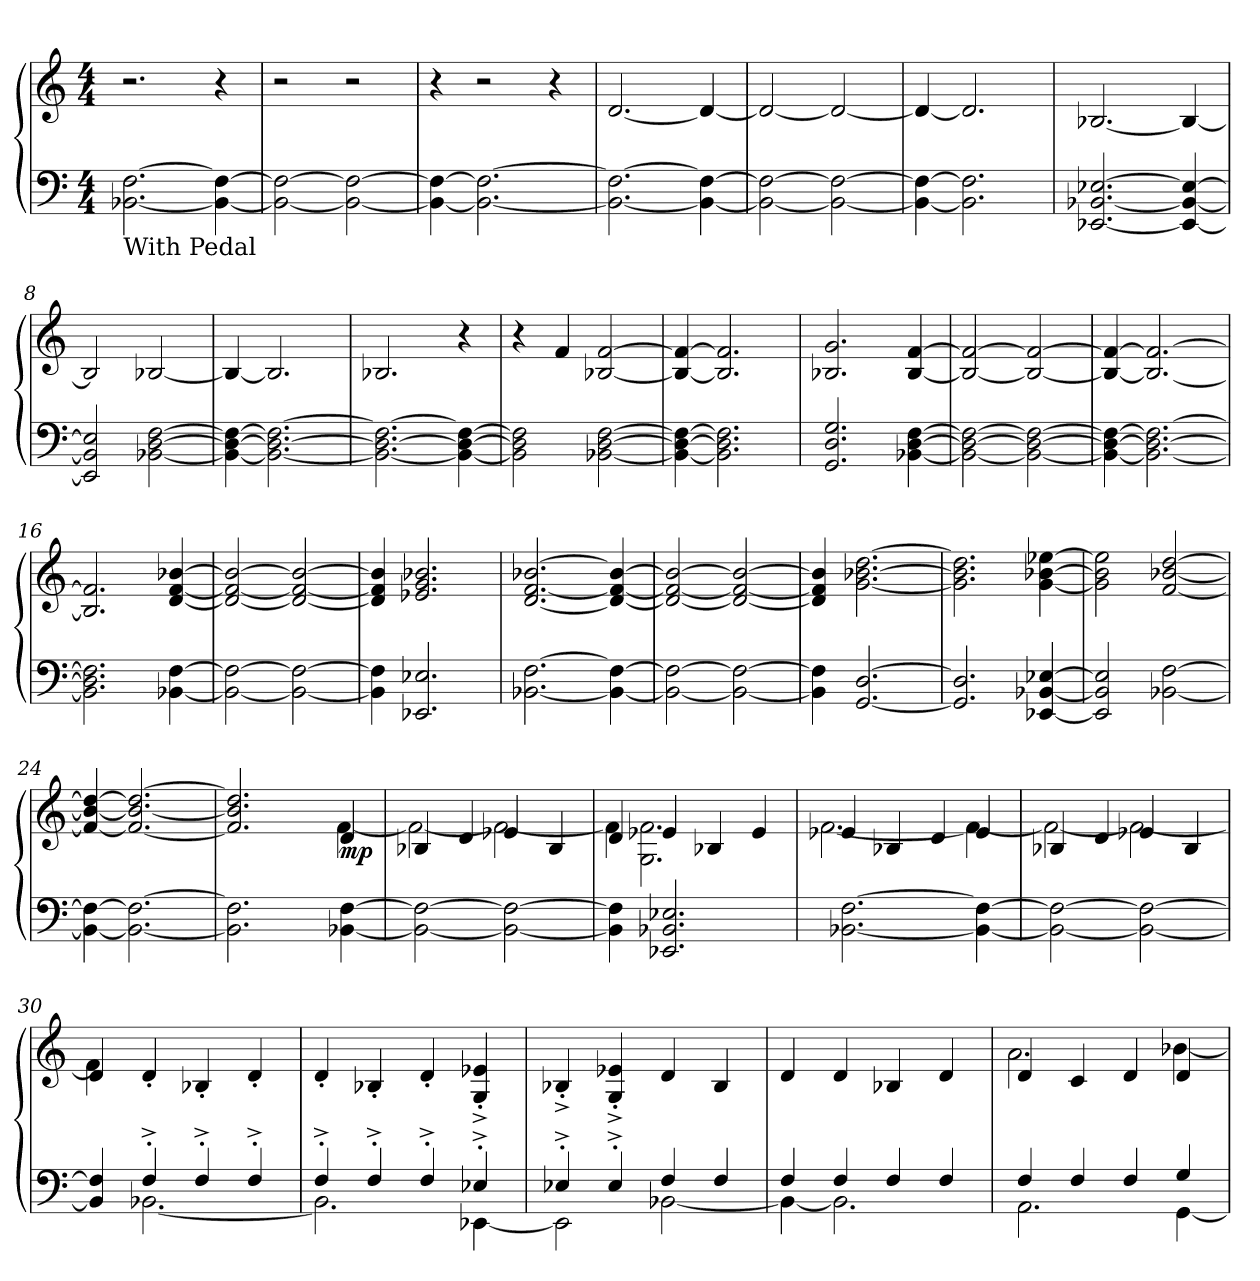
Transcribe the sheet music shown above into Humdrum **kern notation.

**kern	**kern	**dynam
*part1	*part1	*part1
*staff2	*staff1	*staff1/2
*clefF4	*clefG2	*
*k[]	*k[]	*
*M4/4	*M4/4	*
=1	=1	=1
!LO:TX:b:t=With Pedal	!	!
!	!	!LO:DY:a
[2.BB-X\ [2.F\	2.r	M.M. = 80
4BB-_\ 4F_\	4r	.
=2	=2	=2
2BB-_\ 2F_\	2r	.
2BB-_\ 2F_\	2r	.
=3	=3	=3
4BB-_\ 4F_\	4r	.
2.BB-_\ 2.F_\	2r	.
.	4r	.
=4	=4	=4
2.BB-_\ 2.F_\	[2.d/	.
4BB-_\ 4F_\	4d/_	.
=5	=5	=5
2BB-_\ 2F_\	2d/_	.
2BB-_\ 2F_\	2d/_	.
=6	=6	=6
4BB-_\ 4F_\	4d/_	.
2.BB-]\ 2.F]\	2.d/]	.
=7	=7	=7
[2.EE-X/ [2.BB-X/ [2.E-X/	[2.B-X/	.
4EE-_/ 4BB-_/ 4E-_/	4B-/_	.
=8	=8	=8
2EE-]/ 2BB-]/ 2E-]/	2B-/]	.
[2BB-X\ [2D\ [2F\	[2B-X/	.
=9	=9	=9
4BB-_\ 4D_\ 4F_\	4B-/_	.
2.BB-_\ 2.D_\ 2.F_\	2.B-/]	.
!!LO:LB:g=z
=10	=10	=10
2.BB-_\ 2.D_\ 2.F_\	2.B-X/	.
4BB-_\ 4D_\ 4F_\	4r	.
=11	=11	=11
2BB-]\ 2D]\ 2F]\	4r	.
.	4f/	.
[2BB-X\ [2D\ [2F\	[2B-X/ [2f/	.
=12	=12	=12
4BB-_\ 4D_\ 4F_\	4B-_/ 4f_/	.
2.BB-]\ 2.D]\ 2.F]\	2.B-]/ 2.f]/	.
=13	=13	=13
2.GG/ 2.D/ 2.G/	2.B-X/ 2.g/	.
[4BB-X\ [4D\ [4F\	[4B-/ [4f/	.
=14	=14	=14
2BB-_\ 2D_\ 2F_\	2B-_/ 2f_/	.
2BB-_\ 2D_\ 2F_\	2B-_/ 2f_/	.
=15	=15	=15
4BB-_\ 4D_\ 4F_\	4B-_/ 4f_/	.
2.BB-_\ 2.D_\ 2.F_\	2.B-_/ 2.f_/	.
=16	=16	=16
2.BB-]\ 2.D]\ 2.F]\	2.B-]/ 2.f]/	.
[4BB-X\ [4F\	[4d/ [4f/ [4b-X/	.
=17	=17	=17
2BB-_\ 2F_\	2d_/ 2f_/ 2b-_/	.
2BB-_\ 2F_\	2d_/ 2f_/ 2b-_/	.
=18	=18	=18
4BB-]\ 4F]\	4d]/ 4f]/ 4b-]/	.
2.EE-X/ 2.E-X/	2.e-X/ 2.g/ 2.b-X/	.
=19	=19	=19
[2.BB-X\ [2.F\	[2.d/ [2.f/ [2.b-X/	.
4BB-_\ 4F_\	4d_/ 4f_/ 4b-_/	.
!!LO:LB:g=z
=20	=20	=20
2BB-_\ 2F_\	2d_/ 2f_/ 2b-_/	.
2BB-_\ 2F_\	2d_/ 2f_/ 2b-_/	.
=21	=21	=21
4BB-]\ 4F]\	4d]/ 4f]/ 4b-]/	.
[2.GG/ [2.D/	[2.g\ [2.b-X\ [2.dd\	.
=22	=22	=22
2.GG]/ 2.D]/	2.g]\ 2.b-]\ 2.dd]\	.
[4EE-X/ [4BB-X/ [4E-X/	[4g\ [4b-X\ [4ee-X\	.
=23	=23	=23
2EE-]/ 2BB-]/ 2E-]/	2g]\ 2b-]\ 2ee-]\	.
[2BB-X\ [2F\	[2f/ [2b-X/ [2dd/	.
=24	=24	=24
4BB-_\ 4F_\	4f_/ 4b-_/ 4dd_/	.
2.BB-_\ 2.F_\	2.f_/ 2.b-_/ 2.dd_/	.
=25	=25	=25
*	*^	*
2.BB-]\ 2.F]\	2.f]/ 2.b-]/ 2.dd]/	2ryy	.
.	.	4ryy	.
!	!	!	!LO:DY:b
[4BB-X\ [4F\	4d/	[4f\	mp
=26	=26	=26	=26
2BB-_\ 2F_\	4B-X/	2f\_	.
.	4d/	.	.
2BB-_\ 2F_\	4e-X/	2f\_	.
.	4B-/	.	.
=27	=27	=27	=27
4BB-]\ 4F]\	4d/	4f\]	.
2.EE-X/ 2.BB-X/ 2.E-X/	4e-X/	2.G\ 2.f\	.
.	4B-X/	.	.
.	4e-/	.	.
!!LO:LB:g=z	!!
=28	=28	=28	=28
[2.BB-X\ [2.F\	4e-X/	[2.f\	.
.	4B-X/	.	.
.	4d/	.	.
4BB-_\ 4F_\	4e-/	4f\_	.
=29	=29	=29	=29
2BB-_\ 2F_\	4B-X/	2f\_	.
.	4d/	.	.
2BB-_\ 2F_\	4e-X/	2f\_	.
.	4B-/	.	.
=30	=30	=30	=30
*^	*	*	*
4BB-]/ 4F]/	4ryy	4d/	4f\]	.
4F^'/	[2.BB-X\	4d'/	2.ryy	.
4F^'/	.	4B-X'/	.	.
4F^'/	.	4d'/	.	.
*	*	*v	*v	*
=31	=31	=31	=31
4F^'/	2.BB-\]	4d'/	.
4F^'/	.	4B-X'/	.
4F^'/	.	4d'/	.
4E-X^'/	[4EE-X\	4G^'/ 4e-X^'/	.
=32	=32	=32	=32
4E-X^'/	2EE-\]	4B-X^'/	.
4E-^'/	.	4G^'/ 4e-X^'/	.
4F/	[2BB-X\	4d/	.
4F/	.	4B-/	.
=33	=33	=33	=33
4F/	4BB-\_	4d/	.
4F/	2.BB-\]	4d/	.
4F/	.	4B-X/	.
4F/	.	4d/	.
!!LO:LB:g=z
=34	=34	=34	=34
*	*	*^	*
4F/	2.AA\	4d/	2.a\	.
4F/	.	4c/	.	.
4F/	.	4d/	.	.
4G/	[4GG\	4d/	[4b-X\	.
*v	*v	*	*	*
*	*v	*v	*
=	=	=
*-	*-	*-
